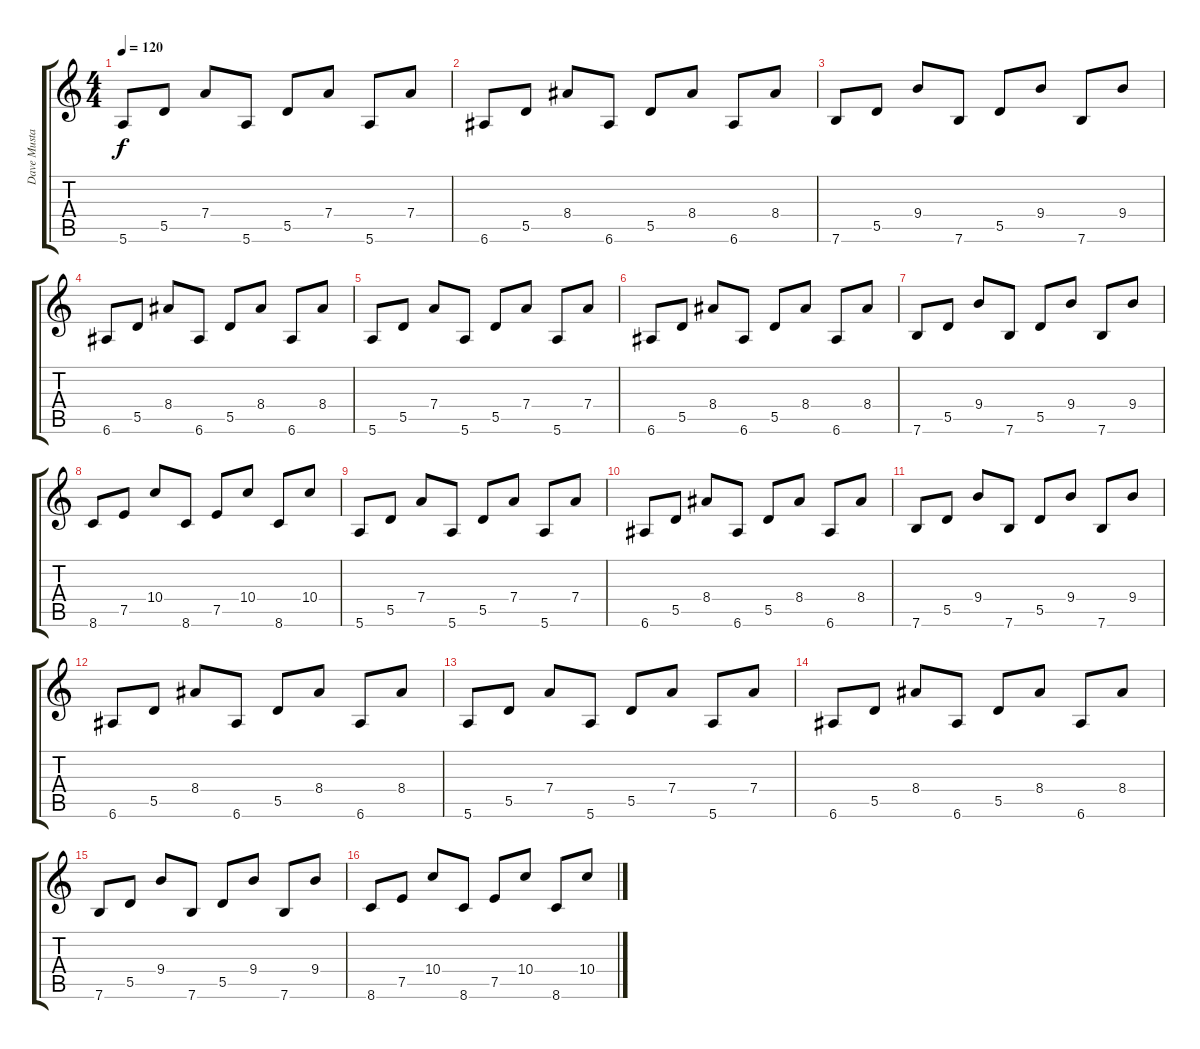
\track ("Dave Mustaine" "Dave Musta") {instrument distortionguitar}
\staff {score tabs}
\tuning (E4 B3 G3 D3 A2 E2) {hide}
\ts (4 4)
\tempo 120
\clef g2
\ks c
5.6.8{dy f} 5.5.8 7.4.8 5.6.8 5.5.8 7.4.8 5.6.8 7.4.8 |
6.6.8 5.5.8 8.4.8 6.6.8 5.5.8 8.4.8 6.6.8 8.4.8 |
7.6.8 5.5.8 9.4.8 7.6.8 5.5.8 9.4.8 7.6.8 9.4.8 |
6.6.8 5.5.8 8.4.8 6.6.8 5.5.8 8.4.8 6.6.8 8.4.8 |
5.6.8 5.5.8 7.4.8 5.6.8 5.5.8 7.4.8 5.6.8 7.4.8 |
6.6.8 5.5.8 8.4.8 6.6.8 5.5.8 8.4.8 6.6.8 8.4.8 |
7.6.8 5.5.8 9.4.8 7.6.8 5.5.8 9.4.8 7.6.8 9.4.8 |
8.6.8 7.5.8 10.4.8 8.6.8 7.5.8 10.4.8 8.6.8 10.4.8 |
5.6.8 5.5.8 7.4.8 5.6.8 5.5.8 7.4.8 5.6.8 7.4.8 |
6.6.8 5.5.8 8.4.8 6.6.8 5.5.8 8.4.8 6.6.8 8.4.8 |
7.6.8 5.5.8 9.4.8 7.6.8 5.5.8 9.4.8 7.6.8 9.4.8 |
6.6.8 5.5.8 8.4.8 6.6.8 5.5.8 8.4.8 6.6.8 8.4.8 |
5.6.8 5.5.8 7.4.8 5.6.8 5.5.8 7.4.8 5.6.8 7.4.8 |
6.6.8 5.5.8 8.4.8 6.6.8 5.5.8 8.4.8 6.6.8 8.4.8 |
7.6.8 5.5.8 9.4.8 7.6.8 5.5.8 9.4.8 7.6.8 9.4.8 |
8.6.8 7.5.8 10.4.8 8.6.8 7.5.8 10.4.8 8.6.8 10.4.8
